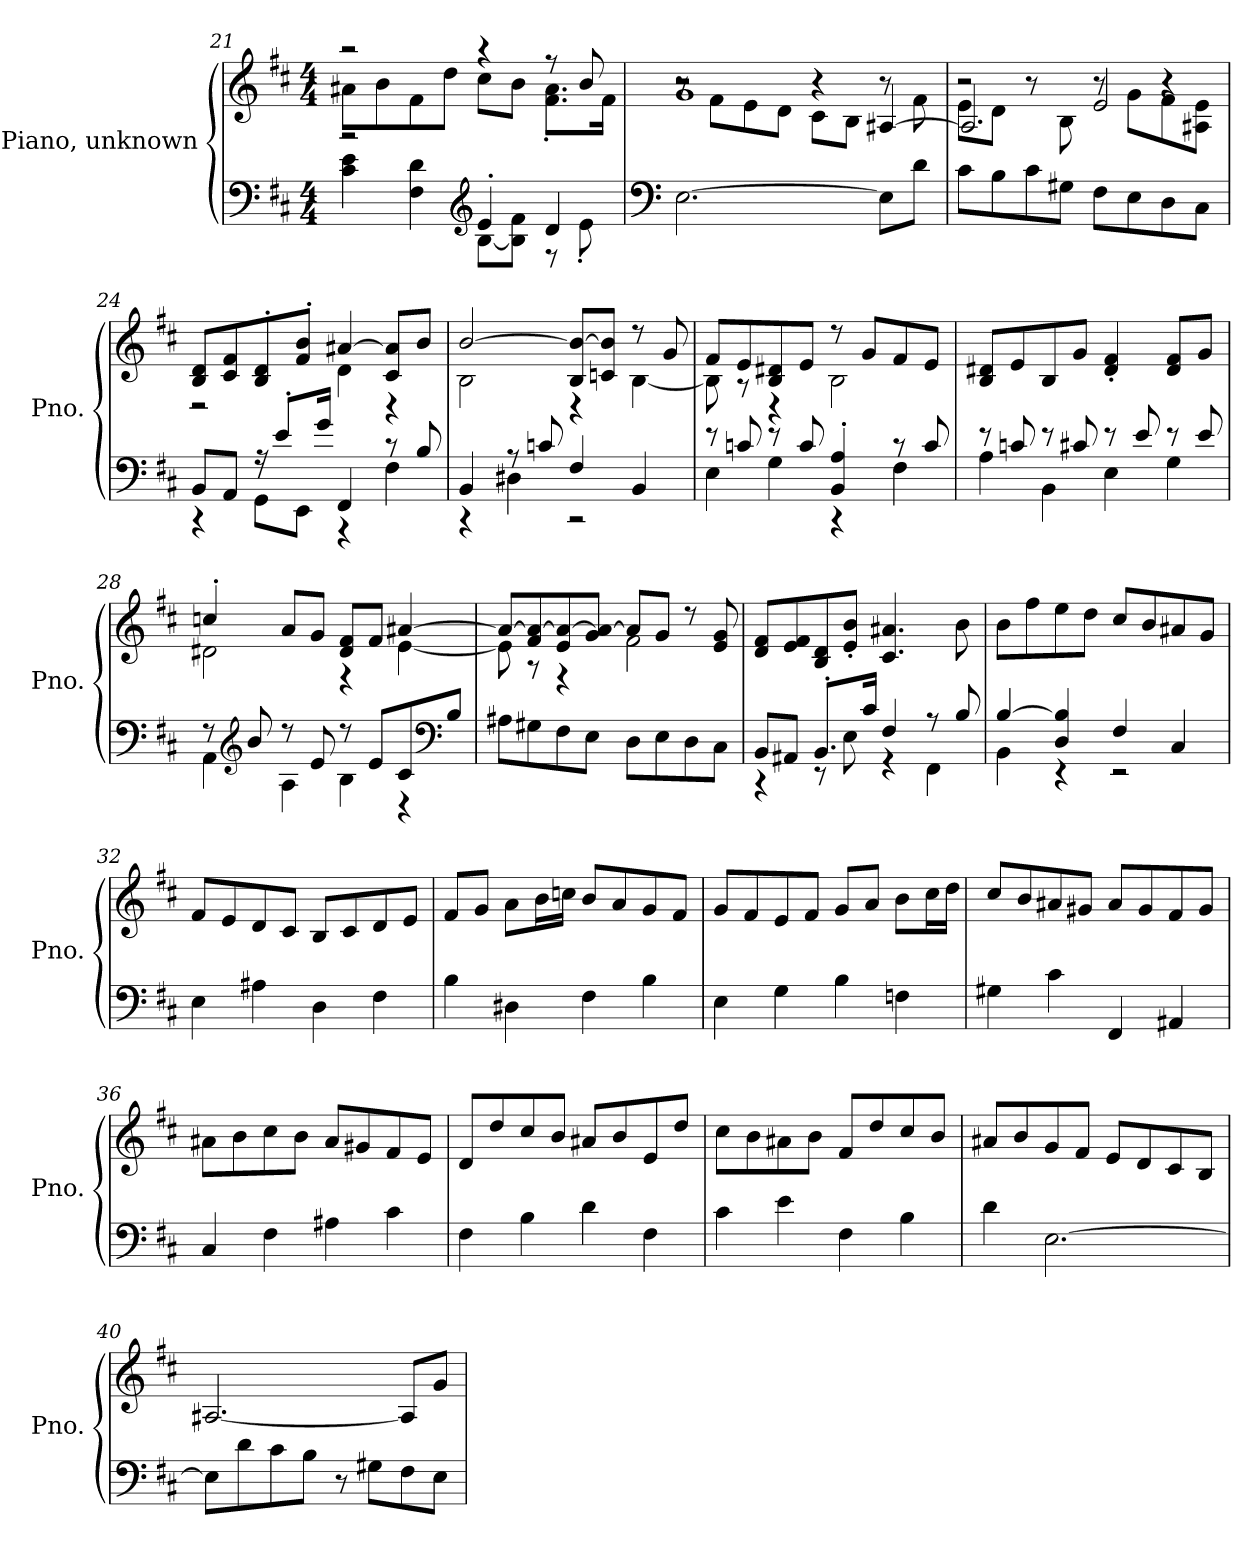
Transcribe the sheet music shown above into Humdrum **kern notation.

**kern	**kern
*part1	*part1
*staff2	*staff1
*I"Piano, unknown	*
*I'Pno.	*
*clefF4	*clefG2
*k[f#c#]	*k[f#c#]
*M4/4	*M4/4
=21	=21
*^	*^
2r	4c#\ 4e\	2r	8a#X\L
.	.	.	8b\
.	4F#\ 4d\	.	8f#\
.	.	.	8dd\J
*clefG2	*	*	*
4e'/	[8B\L	4r	8cc#\L
.	8B\] 8f#\J	.	8b\J
4d/	8r	8r	8.f#\' 8.a#\'L
.	8e'\	8b/	.
.	.	.	16f#\Jk
*v	*v	*	*
*	*v	*v
!!LO:PB:g=z
=22	=22
*clefF4	*
*	*^
*	*	*^
[2.E\	1g	8r	2r
.	.	8f#\L	.
.	.	8e\	.
.	.	8d\J	.
.	.	8c#\L	4r
.	.	8B\J	.
8E\L]	.	8r	[4A#X/
8d\J	.	8f#\	.
=23	=23	=23	=23
8c#\L	2r	8e\L	2.A#/]
8B\	.	8d\J	.
8c#\	.	8r	.
8G#X\J	.	8B\	.
8F#\L	2e/	8r	.
8E\	.	8g\L	.
8D\	.	8f#\	4r
8C#\J	.	8A#X\ 8e\J	.
*	*	*v	*v
=24	=24	=24
*^	*	*
8BB/L	4r	8B/ 8d/L	2r
8AA/J	.	8c#/ 8f#/	.
16r	8GG\L	8B/' 8d/'	.
8e'/L	.	.	.
.	8EE\J	8f#/' 8b/'J	.
16g/Jk	.	.	.
4FF#/	4r	[4a#X/	4d\
8r	4F#\	8c#/ 8a#/]L	4r
8B/	.	8b/J	.
=25	=25	=25	=25
4BB/	4r	[2b/	2B\
8r	4D#X\	.	.
8cn/	.	.	.
4F#/	2r	8B/ 8b/_L	4r
.	.	8cn/ 8b/]J	.
4BB/	.	8r	[4B\
.	.	8g/	.
!!LO:LB:g=z	!!
=26	=26	=26	=26
8r	4E\	8f#/L	8B\]
8cn/	.	8e/	8r
8r	4G\	8B/ 8d#X/	4r
8c/	.	8e/J	.
4BB/' 4A/'	4r	8r	2B\
.	.	8g/L	.
8r	4F#\	8f#/	.
8c/	.	8e/J	.
*	*	*v	*v
=27	=27	=27
8r	4A\	8B/ 8d#X/L
8cn/	.	8e/
8r	4BB\	8B/
8c#X/	.	8g/J
8r	4E\	4d#/' 4f#/'
8e/	.	.
8r	4G\	8d#/ 8f#/L
8e/	.	8g/J
=28	=28	=28
*	*	*^
8r	4AA\	4ccn'/	2d#X\
*clefG2	*	*	*
8b/	.	.	.
8r	4A\	8a/L	.
8e/	.	8g/J	.
8r	4B\	8d#/ 8f#/L	4r
8e/L	.	8f#/J	.
8c#/	4r	[4a#X/	[4e\
*clefF4	*	*	*
8B/J	.	.	.
*v	*v	*	*
!!LO:LB:g=z	!!
=29	=29	=29
8A#X\L	8a#/L_	8e\]
8G#X\	8f#/ 8a#/_	8r
8F#\	8e/ 8a#/_	4r
8E\J	8g/ 8a#/_J	.
8D\L	8a#/L]	2f#\
8E\	8g/J	.
8D\	8r	.
8C#\J	8e/ 8g/	.
*	*v	*v
=30	=30
*^	*
8BB/L	4r	8d/ 8f#/L
8AA#X/J	.	8e/ 8f#/
8.BB'/L	8r	8B/ 8d/
.	8E\	8e/' 8b/'J
16c#/Jk	.	.
4F#/	4r	4.c#/ 4.a#X/
8r	4FF#\	.
8B/	.	8b\
=31	=31	=31
[4B/	4BB\	8b\L
.	.	8ff#\
4D/ 4B/]	4r	8ee\
.	.	8dd\J
4F#/	2r	8cc#/L
.	.	8b/
4C#/	.	8a#X/
.	.	8g/J
*v	*v	*
=32	=32
4E\	8f#/L
.	8e/
4A#X\	8d/
.	8c#/J
4D\	8B/L
.	8c#/
4F#\	8d/
.	8e/J
!!LO:LB:g=z
=33	=33
4B\	8f#/L
.	8g/J
4D#X\	8a\L
.	16b\L
.	16ccn\JJ
4F#\	8b/L
.	8a/
4B\	8g/
.	8f#/J
=34	=34
4E\	8g/L
.	8f#/
4G\	8e/
.	8f#/J
4B\	8g/L
.	8a/J
4Fn\	8b\L
.	16cc#\L
.	16dd\JJ
=35	=35
4G#X\	8cc#/L
.	8b/
4c#\	8a#X/
.	8g#X/J
4FF#/	8a#/L
.	8g#/
4AA#X/	8f#/
.	8g#/J
=36	=36
4C#/	8a#X\L
.	8b\
4F#\	8cc#\
.	8b\J
4A#X\	8a#/L
.	8g#X/
4c#\	8f#/
.	8e/J
!!LO:LB:g=z
=37	=37
4F#\	8d/L
.	8dd/
4B\	8cc#/
.	8b/J
4d\	8a#X/L
.	8b/
4F#\	8e/
.	8dd/J
=38	=38
4c#\	8cc#\L
.	8b\
4e\	8a#X\
.	8b\J
4F#\	8f#/L
.	8dd/
4B\	8cc#/
.	8b/J
=39	=39
4d\	8a#X/L
.	8b/
[2.E\	8g/
.	8f#/J
.	8e/L
.	8d/
.	8c#/
.	8B/J
=40	=40
8E\L]	[2.A#X/
8d\	.
8c#\	.
8B\J	.
8r	.
8G#X\L	.
8F#\	8A#/L]
8E\J	8g/J
=	=
*-	*-
